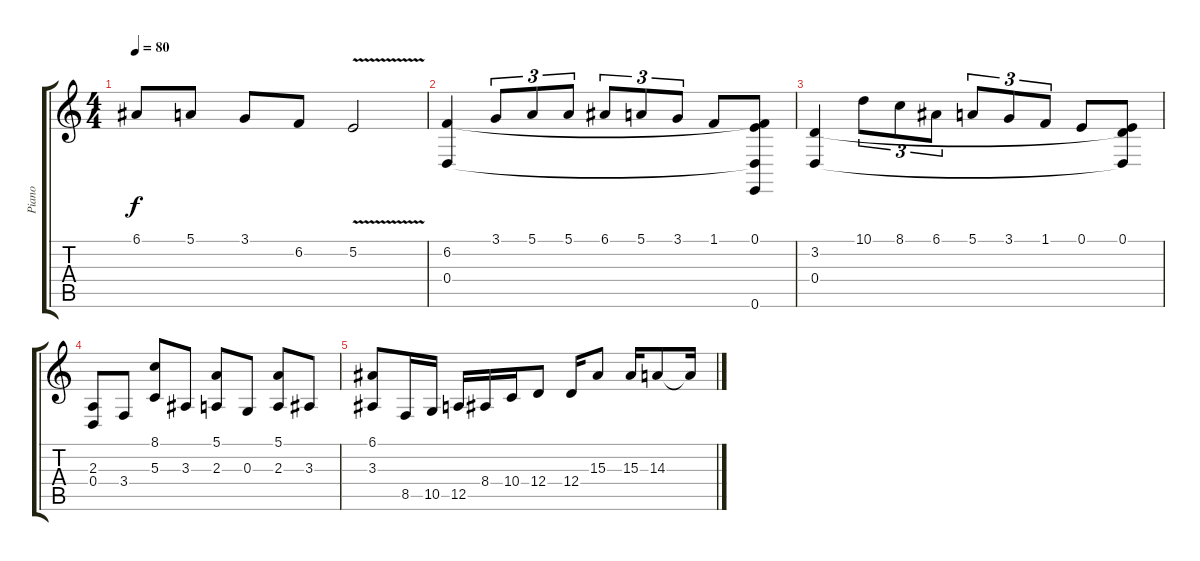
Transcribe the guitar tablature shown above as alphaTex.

\track ("Piano" "Piano") {instrument harpsichord}
\staff {score tabs}
\tuning (E4 B3 G3 D3 A2 E2) {hide}
\ts (4 4)
\tempo 80
\clef g2
\ks c
6.1.8{dy f} 5.1.8 3.1.8 6.2.8 5.2{v}.2 |
(6.2 0.4).4{volume 0} 3.1.8{tu (3 2)} 5.1.8{tu (3 2)} 5.1.8{tu (3 2)} 6.1.8{tu (3 2)} 5.1.8{tu (3 2)} 3.1.8{tu (3 2)} 1.1.8 (0.1 6.2{t} 0.4{t} 0.6).8 |
(3.2 0.4).4 10.1.8{tu (3 2)} 8.1.8{tu (3 2)} 6.1.8{tu (3 2)} 5.1.8{tu (3 2)} 3.1.8{tu (3 2)} 1.1.8{tu (3 2)} 0.1.8 (0.1 3.2{t} 0.4{t}).8 |
(2.3 0.4).8 3.4.8 (8.1 5.3).8 3.3.8 (5.1 2.3).8 0.3.8 (5.1 2.3).8 3.3.8 |
(6.1 3.3).8 8.5.16 10.5.16 12.5.16 8.4.16 10.4.16 12.4.8 12.4.16 15.3.8 15.3.16 14.3.8 14.3{t}.16
